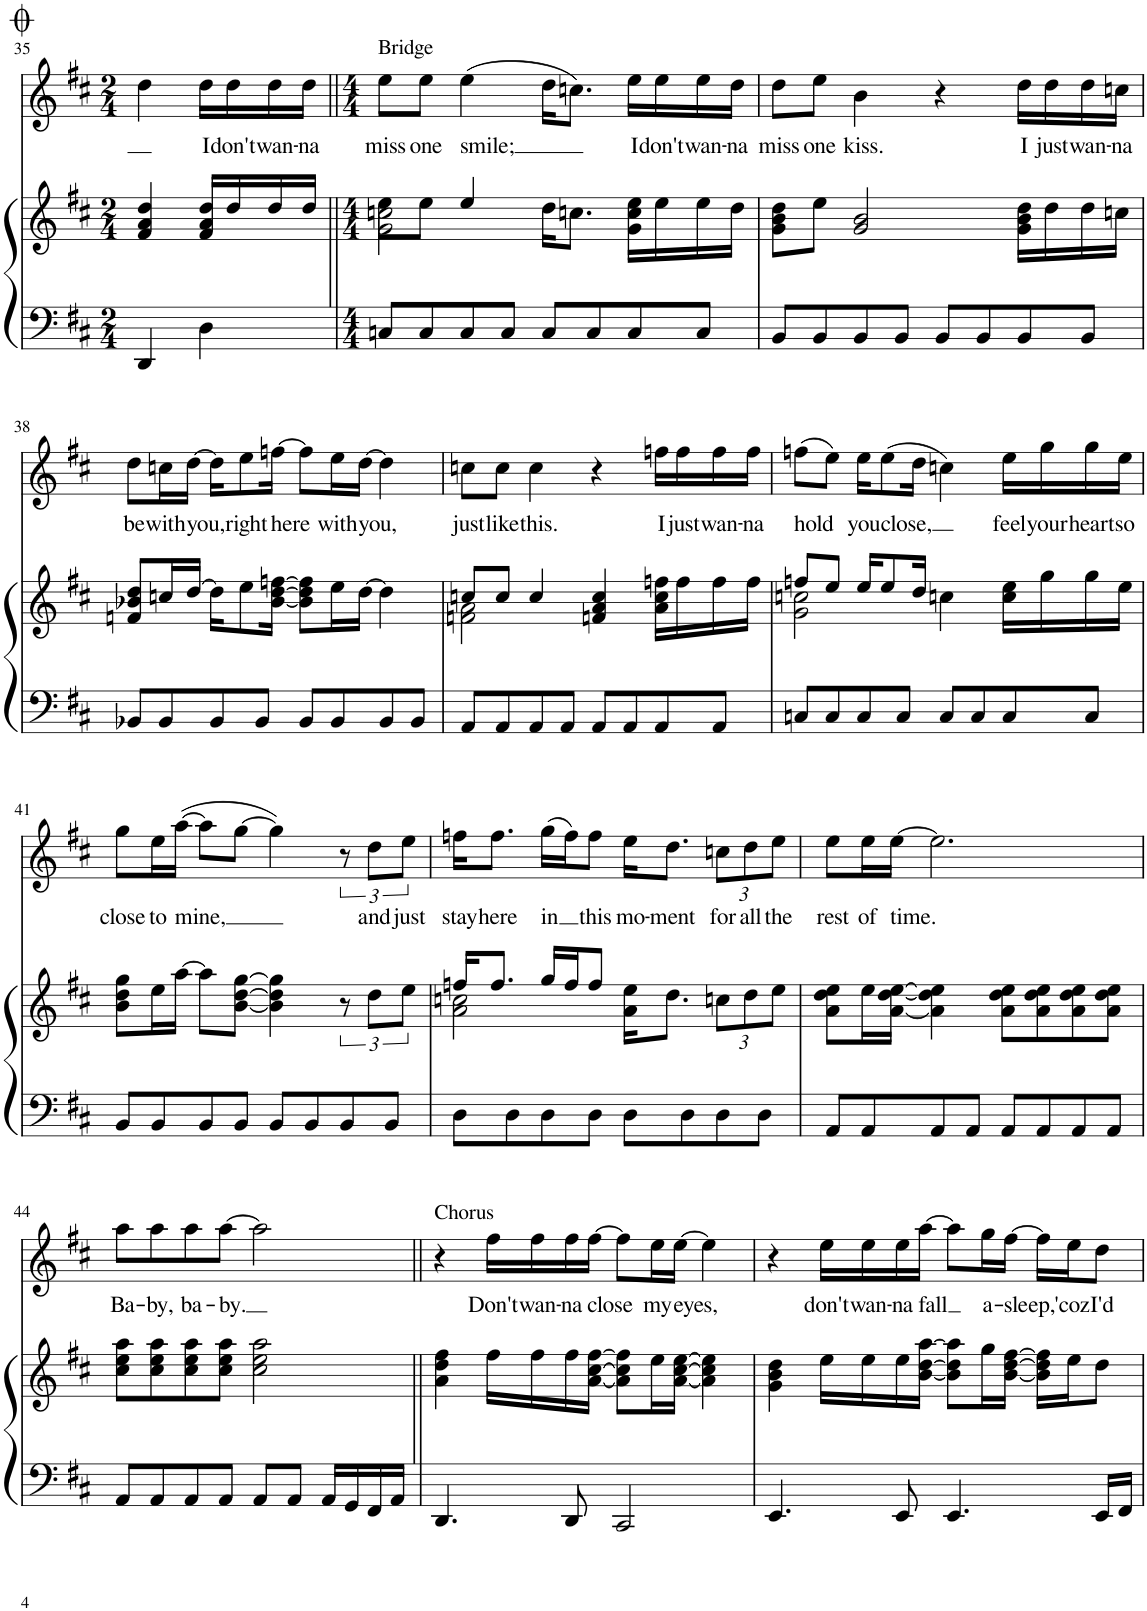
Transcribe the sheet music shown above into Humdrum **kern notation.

**kern	**kern	**kern	**text
*part2	*part2	*part1	*part1
*staff3	*staff2	*staff1	*staff1
*I"Piano	*	*I"Voice	*
*I'Pno	*	*	*
!!LO:PB:g=z
*clefF4	*clefG2	*clefG2	*
*k[f#c#]	*k[f#c#]	*k[f#c#]	*
*M2/4	*M2/4	*M2/4	*
=35	=35	=35	=35
4DD/	4f#/ 4a/ 4dd/	4dd\	.
!	!	!	!LO:LY:b
4D\	16f#/ 16a/ 16dd/LL	16dd\LL	I
!	!	!	!LO:LY:b
.	16dd/	16dd\	don't
!	!	!	!LO:LY:b
.	16dd/	16dd\	wan-
!	!	!	!LO:LY:b
.	16dd/JJ	16dd\JJ	-na
=36||	=36||	=36||	=36||
*M4/4	*M4/4	*M4/4	*
*	*^	*	*
!	!	!	!LO:TX:a:t=Bridge	!
!	!	!	!	!LO:LY:b
8Cn/L	2g\ 2ccn\	8ee\L	8ee\L	miss
!	!	!	!	!LO:LY:b
8C/	.	8ee\J	8ee\J	one
!	!	!	!	!LO:LY:b
8C/	.	4ee/	(4ee\	smile;
8C/J	.	.	.	.
8C/L	16dd\KL	2ryy	16dd\KL	.
.	8.ccn\J	.	8.ccn\J)	.
8C/	.	.	.	.
!	!	!	!	!LO:LY:b
8C/	16g\ 16cc\ 16ee\LL	.	16ee\LL	I
!	!	!	!	!LO:LY:b
.	16ee\	.	16ee\	don't
!	!	!	!	!LO:LY:b
8C/J	16ee\	.	16ee\	wan-
!	!	!	!	!LO:LY:b
.	16dd\JJ	.	16dd\JJ	-na
*	*v	*v	*	*
=37	=37	=37	=37
!	!	!	!LO:LY:b
8BB/L	8g\ 8b\ 8dd\L	8dd\L	miss
!	!	!	!LO:LY:b
8BB/	8ee\J	8ee\J	one
!	!	!	!LO:LY:b
8BB/	2g/ 2b/	4b\	kiss.
8BB/J	.	.	.
8BB/L	.	4r	.
8BB/	.	.	.
!	!	!	!LO:LY:b
8BB/	16g\ 16b\ 16dd\LL	16dd\LL	I
!	!	!	!LO:LY:b
.	16dd\	16dd\	just
!	!	!	!LO:LY:b
8BB/J	16dd\	16dd\	wan-
!	!	!	!LO:LY:b
.	16ccn\JJ	16ccn\JJ	-na
!!LO:LB:g=z
=38	=38	=38	=38
!	!	!	!LO:LY:b
8BB-X/L	8fn/ 8b-X/ 8dd/L	8dd\L	be
!	!	!	!LO:LY:b
8BB-/	16ccn/L	16ccn\L	with
!	!	!	!LO:LY:b
.	[16dd/JJ	[16dd\JJ	you,
8BB-/	16dd\KL]	16dd\KL]	.
!	!	!	!LO:LY:b
.	8ee\	8ee\	right
8BB-/J	.	.	.
!	!	!	!LO:LY:b
.	[16b-\ [16dd\ [16ffn\Jk	[16ffn\Jk	here
8BB-/L	8b-\] 8dd\] 8ff\]L	8ff\L]	.
!	!	!	!LO:LY:b
8BB-/	16ee\L	16ee\L	with
!	!	!	!LO:LY:b
.	[16dd\JJ	[16dd\JJ	you,
8BB-/	4dd\]	4dd\]	.
8BB-/J	.	.	.
=39	=39	=39	=39
*	*^	*	*
!	!	!	!	!LO:LY:b
8AA/L	2fn\ 2a\	8ccn/L	8ccn\L	just
!	!	!	!	!LO:LY:b
8AA/	.	8cc/J	8cc\J	like
!	!	!	!	!LO:LY:b
8AA/	.	4cc/	4cc\	this.
8AA/J	.	.	.	.
8AA/L	4ryy	4fn/ 4a/ 4cc/	4r	.
8AA/	.	.	.	.
!	!	!	!	!LO:LY:b
8AA/	16a\ 16cc\ 16ffn\LL	4ryy	16ffn\LL	I
!	!	!	!	!LO:LY:b
.	16ff\	.	16ff\	just
!	!	!	!	!LO:LY:b
8AA/J	16ff\	.	16ff\	wan-
!	!	!	!	!LO:LY:b
.	16ff\JJ	.	16ff\JJ	-na
=40	=40	=40	=40	=40
!	!	!	!	!LO:LY:b
8Cn/L	2g\ 2ccn\	8ffn/L	(8ffn\L	hold
8C/	.	8ee/J	8ee\J)	.
!	!	!	!	!LO:LY:b
8C/	.	16ee/KL	16ee\KL	you
!	!	!	!	!LO:LY:b
.	.	8ee/	(8ee\	close,
8C/J	.	.	.	.
.	.	16dd/Jk	16dd\Jk	.
8C/L	4ccn\	2ryy	4ccn\)	.
8C/	.	.	.	.
!	!	!	!	!LO:LY:b
8C/	16cc\ 16ee\LL	.	16ee\LL	feel
!	!	!	!	!LO:LY:b
.	16gg\	.	16gg\	your
!	!	!	!	!LO:LY:b
8C/J	16gg\	.	16gg\	heart
!	!	!	!	!LO:LY:b
.	16ee\JJ	.	16ee\JJ	so
*	*v	*v	*	*
!!LO:LB:g=z
=41	=41	=41	=41
!	!	!	!LO:LY:b
8BB/L	8b\ 8dd\ 8gg\L	8gg\L	close
!	!	!	!LO:LY:b
8BB/	16ee\L	16ee\L	to
!	!	!	!LO:LY:b
.	[16aa\JJ	([16aa\JJ	mine,
8BB/	8aa\L]	8aa\L]	.
8BB/J	[8b\ [8dd\ [8gg\J	[8gg\J	.
8BB/L	4b\] 4dd\] 4gg\]	4gg\])	.
8BB/	.	.	.
8BB/	12r	12r	.
!	!	!	!LO:LY:b
.	12dd\L	12dd\L	and
8BB/J	.	.	.
!	!	!	!LO:LY:b
.	12ee\J	12ee\J	just
=42	=42	=42	=42
*	*^	*	*
!	!	!	!	!LO:LY:b
8D\L	16ffn/KL	2a\ 2ccn\	16ffn\KL	stay
!	!	!	!	!LO:LY:b
.	8.ff/J	.	8.ff\J	here
8D\	.	.	.	.
!	!	!	!	!LO:LY:b
8D\	16gg/LL	.	(16gg\LL	in
.	16ff/J	.	16ff\J)	.
!	!	!	!	!LO:LY:b
8D\J	8ff/J	.	8ff\J	this
!	!	!	!	!LO:LY:b
8D\L	4ryy	16a\ 16ee\KL	16ee\KL	mo-
!	!	!	!	!LO:LY:b
.	.	8.dd\J	8.dd\J	-ment
8D\	.	.	.	.
*	*Xbrackettup	*	*Xbrackettup	*
!	!	!	!	!LO:LY:b
8D\	12ccn\L	4ryy	12ccn\L	for
!	!	!	!	!LO:LY:b
.	12dd\	.	12dd\	all
8D\J	.	.	.	.
!	!	!	!	!LO:LY:b
.	12ee\J	.	12ee\J	the
*	*v	*v	*	*
=43	=43	=43	=43
!	!	!	!LO:LY:b
8AA/L	8a\ 8dd\ 8ee\L	8ee\L	rest
!	!	!	!LO:LY:b
8AA/	16ee\L	16ee\L	of
!	!	!	!LO:LY:b
.	[16a\ [16dd\ [16ee\JJ	[16ee\JJ	time.
8AA/	4a\] 4dd\] 4ee\]	2.ee\]	.
8AA/J	.	.	.
8AA/L	8a\ 8dd\ 8ee\L	.	.
8AA/	8a\ 8dd\ 8ee\	.	.
8AA/	8a\ 8dd\ 8ee\	.	.
8AA/J	8a\ 8dd\ 8ee\J	.	.
!!LO:LB:g=z
=44	=44	=44	=44
!	!	!	!LO:LY:b
8AA/L	8cc#\ 8ee\ 8aa\L	8aa\L	Ba-
!	!	!	!LO:LY:b
8AA/	8cc#\ 8ee\ 8aa\	8aa\	-by,
!	!	!	!LO:LY:b
8AA/	8cc#\ 8ee\ 8aa\	8aa\	ba-
!	!	!	!LO:LY:b
8AA/J	8cc#\ 8ee\ 8aa\J	[8aa\J	-by.
8AA/L	2cc#\ 2ee\ 2aa\	2aa\]	.
8AA/J	.	.	.
16AA/LL	.	.	.
16GG/	.	.	.
16FF#/	.	.	.
16AA/JJ	.	.	.
=45||	=45||	=45||	=45||
!	!	!LO:TX:a:t=Chorus	!
4.DD/	4a\ 4dd\ 4ff#\	4r	.
!	!	!	!LO:LY:b
.	16ff#\LL	16ff#\LL	Don't
!	!	!	!LO:LY:b
.	16ff#\	16ff#\	wan-
!	!	!	!LO:LY:b
8DD/	16ff#\	16ff#\	-na
!	!	!	!LO:LY:b
.	[16a\ [16cc#\ [16ff#\JJ	[16ff#\JJ	close
2CC#/	8a\] 8cc#\] 8ff#\]L	8ff#\L]	.
!	!	!	!LO:LY:b
.	16ee\L	16ee\L	my
!	!	!	!LO:LY:b
.	[16a\ [16cc#\ [16ee\JJ	[16ee\JJ	eyes,
.	4a\] 4cc#\] 4ee\]	4ee\]	.
=46	=46	=46	=46
4.EE/	4g\ 4b\ 4dd\	4r	.
!	!	!	!LO:LY:b
.	16ee\LL	16ee\LL	don't
!	!	!	!LO:LY:b
.	16ee\	16ee\	wan-
!	!	!	!LO:LY:b
8EE/	16ee\	16ee\	-na
!	!	!	!LO:LY:b
.	[16b\ [16dd\ [16aa\JJ	[16aa\JJ	fall
4.EE/	8b\] 8dd\] 8aa\]L	8aa\L]	.
!	!	!	!LO:LY:b
.	16gg\L	16gg\L	a-
!	!	!	!LO:LY:b
.	[16b\ [16dd\ [16ff#\JJ	[16ff#\JJ	-sleep,
.	16b\] 16dd\] 16ff#\]LL	16ff#\LL]	.
!	!	!	!LO:LY:b
.	16ee\J	16ee\J	'coz
!	!	!	!LO:LY:b
16EE/LL	8dd\J	8dd\J	I'd
16FF#/JJ	.	.	.
=	=	=	=
*-	*-	*-	*-
